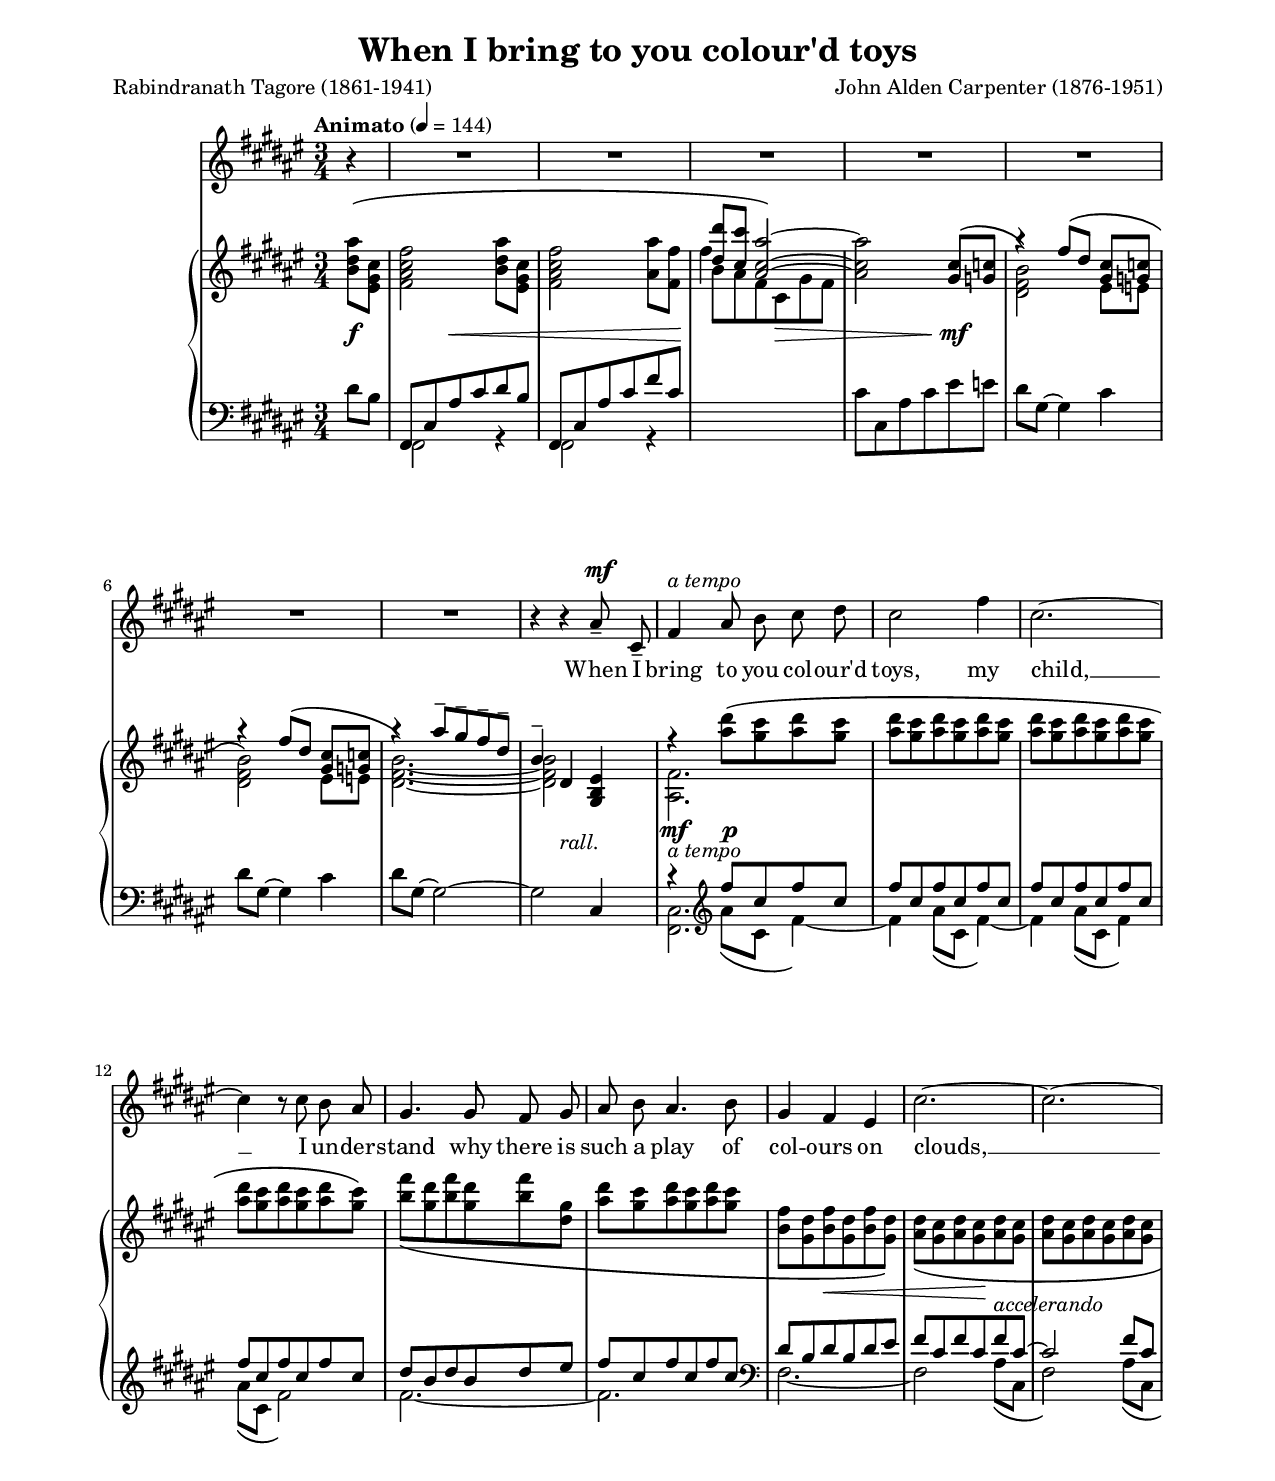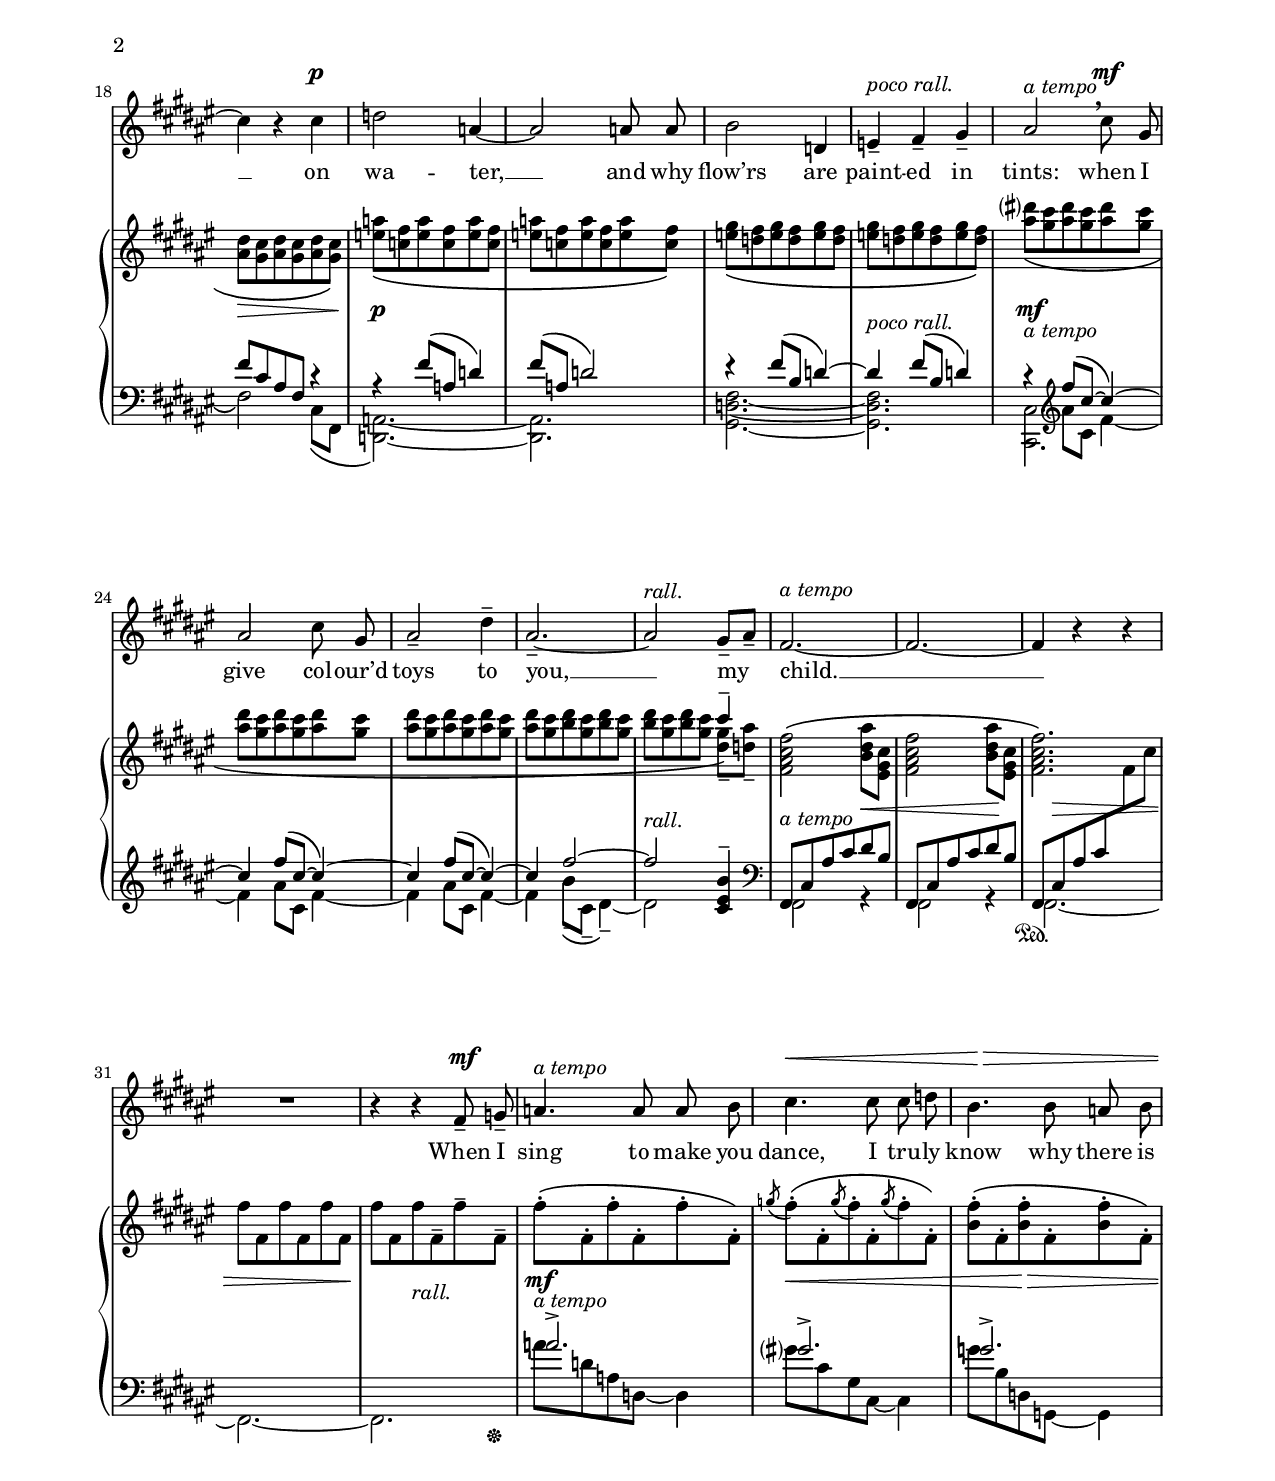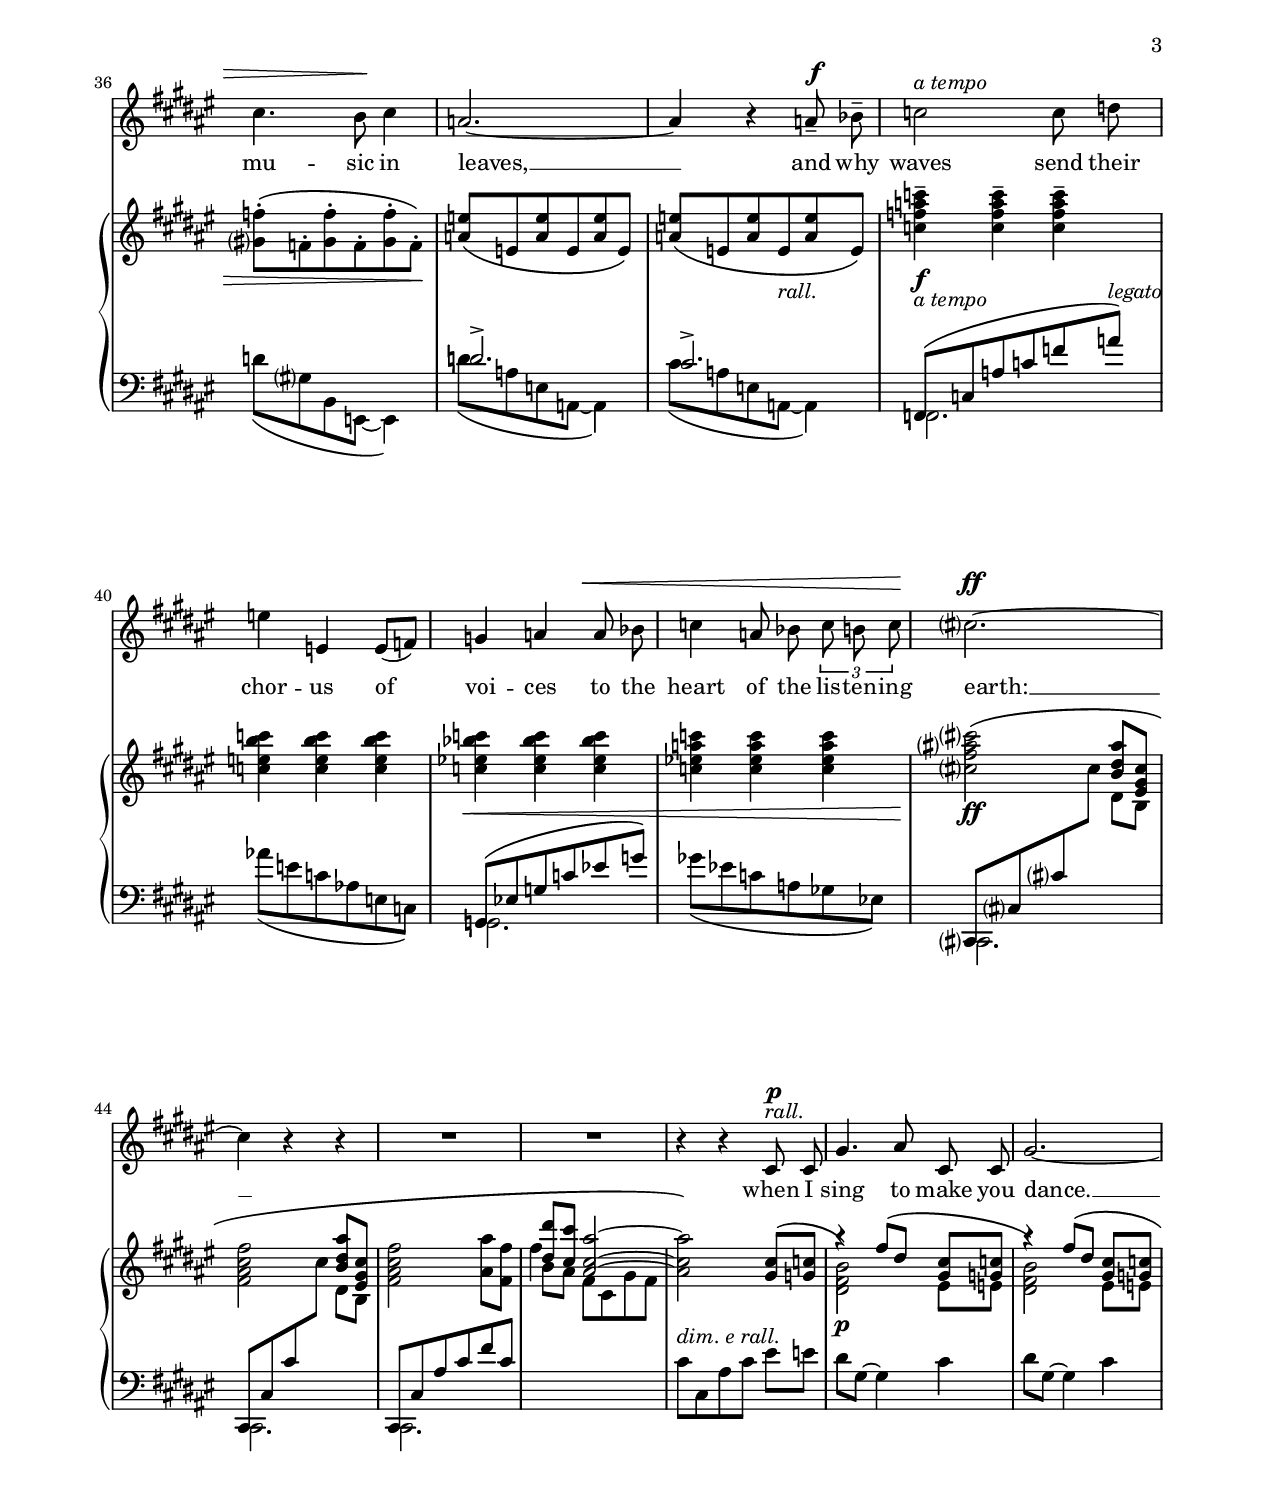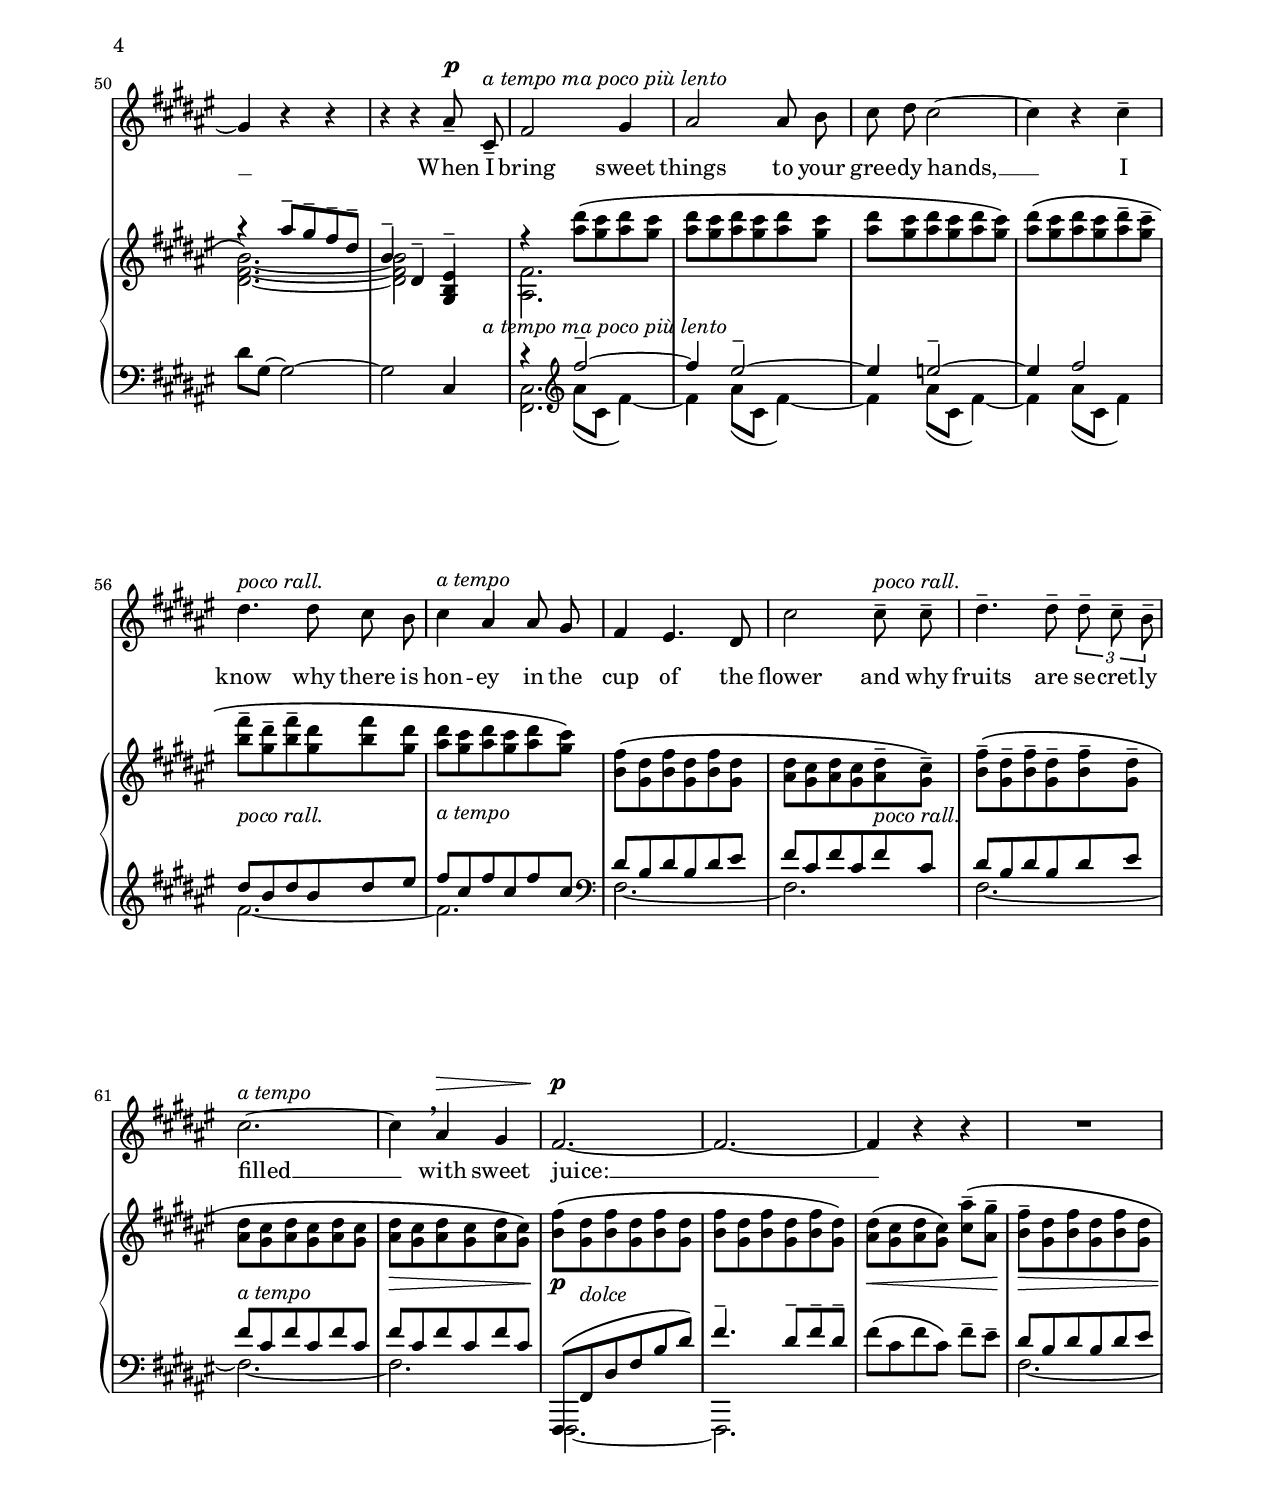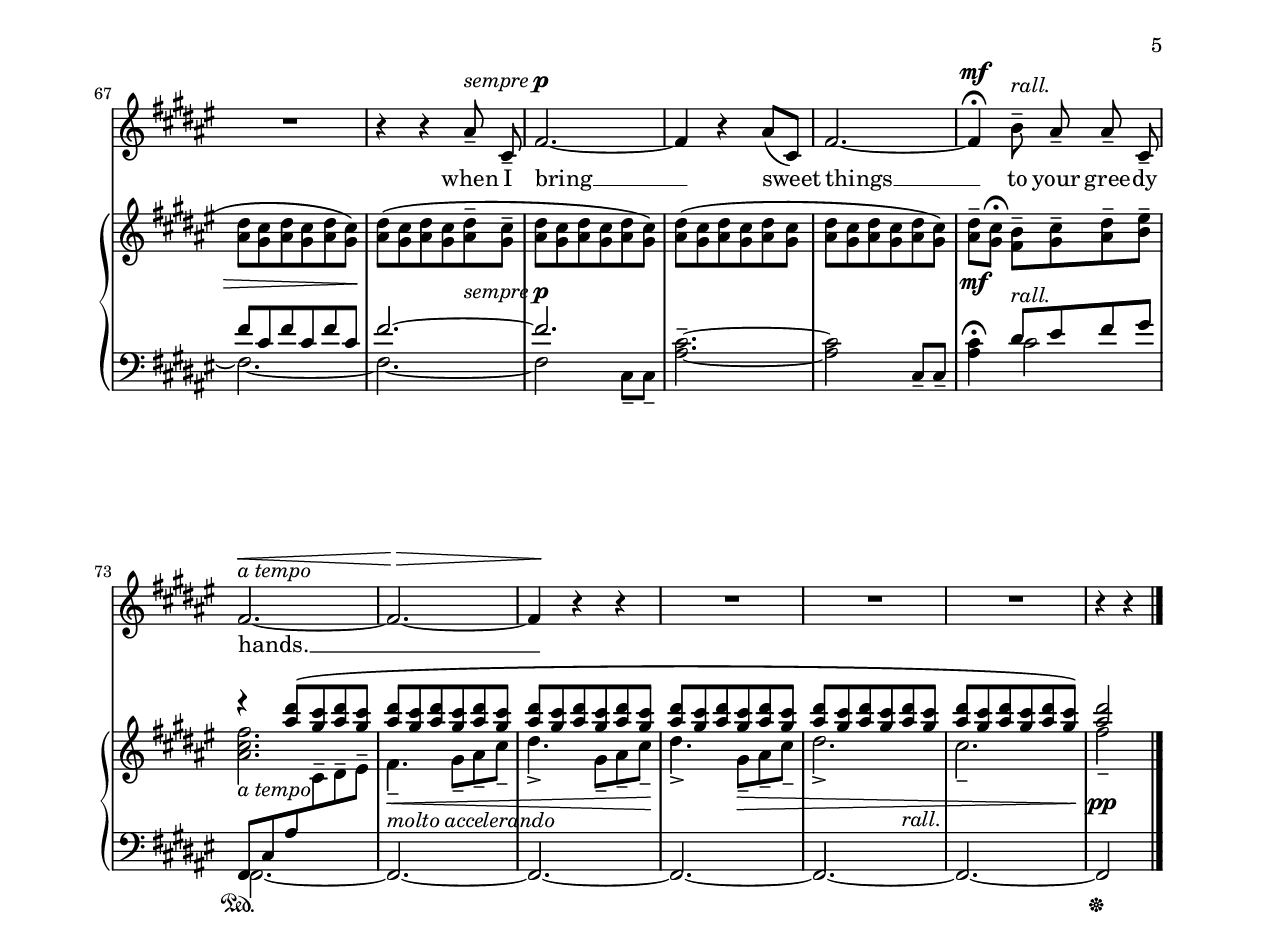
% !TEX TS-program = lilypond

\version "2.18.2"  % necessary for upgrading to future LilyPond versions.
\language "english"

\paper { 
	#(set-paper-size "letter")
	left-margin = 0.75 \in
	right-margin = 0.75 \in
	top-margin = 0.75 \in
	bottom-margin = 0.75 \in
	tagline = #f
}

#(ly:set-option 'midi-extension "mid")
#(set-global-staff-size 18)

\header {
    title = "When I bring to you colour'd toys" 
    poet = "Rabindranath Tagore (1861-1941)"
    composer = "John Alden Carpenter (1876-1951)"
 
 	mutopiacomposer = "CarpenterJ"
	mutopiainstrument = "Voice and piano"
	date = "June--September 1913"
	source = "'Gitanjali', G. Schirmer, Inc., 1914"
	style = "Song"  
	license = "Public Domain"
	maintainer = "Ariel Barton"
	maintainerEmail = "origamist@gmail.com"
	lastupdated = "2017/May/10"

}

VoiceMusic =  { 
  \key fs \major
  \partial 4 r 
  \set autoBeaming = ##f
  \compressFullBarRests
  R2.*7 |
  r4 r as'8-- cs'-- |
  fs'4 as'8 b' cs'' ds'' | \barNumberCheck #10
  cs''2 fs''4 |
  cs''2. ~ |
  cs''4 r8 cs'' b' as' |
  gs'4. gs'8 fs' gs' |
  as' b' as'4. b'8 | \barNumberCheck #15
  gs'4 fs' es' |
  cs''2. ~ |
  cs'' ~ |
  cs''4 r cs'' |
  d''2 a'4 ~ | \barNumberCheck #20
  a'2 a'8 a' |
  b'2 d'4 |
  e'-- fs'-- gs'-- |
  as'2 \breathe cs''8 gs' |
  as'2 cs''8 gs' | \barNumberCheck #25
  as'2-- ds''4-- |
  as'2.-- ~ |
  as'2 gs'8--[ as'--] |
  fs'2. ~ |
  fs' ~ | \barNumberCheck #30
  fs'4 r r |
  R2. |
  r4 r fs'8-- g'-- |
  a'4. a'8 a' b' |
  cs''4. cs''8 cs'' d'' | \barNumberCheck #35
  b'4. b'8 a' b' |
  cs''4. b'8 cs''4 |
  a'2. ~ |
  a'4 r a'8-- bf'-- |
  c''2 c''8 d'' | \barNumberCheck #40
  e''4 e' e'8([ f']) |
  g'4 a' a'8 bf' |
  c''4 a'8 bf' \tuplet 3/2 { c''8 b' c'' } |
  cs''?2. ~ |
  cs''4 r r | \barNumberCheck #45
   R2.*2  |
  r4 r cs'8 cs' |
  gs'4. as'8 cs' cs' |
  gs'2. ~ | \barNumberCheck #50
  gs'4 r r |
  r r as'8-- cs'-- |
  fs'2 gs'4 |
  as'2 as'8 b' |
  cs'' ds'' cs''2 ~ | \barNumberCheck #55
  cs''4 r cs''-- |
  ds''4. ds''8 cs'' b' |
  cs''4 as' as'8 gs' |
  fs'4 es'4. ds'8 |
  cs''2 cs''8-- cs''-- | \barNumberCheck #60
  ds''4.-- ds''8-- \tuplet 3/2 { ds''8-- cs''-- b'-- } |
  cs''2. ~ |
  cs''4 \breathe as' gs' |
  fs'2. ~ |
  fs' ~ | \barNumberCheck #65
  fs'4 r r |
  R2.*2 |
  r4 r as'8-- cs'-- |
  fs'2. ~ | \barNumberCheck #70
  fs'4 r as'8([ cs']) |
  fs'2. ~ |
  fs'4\fermata b'8-- as'-- as'-- cs'-- |
  fs'2. ~ |
  fs' ~ | \barNumberCheck #75
  fs'4\! r r |
  R2.*3 |
  r4 r  \bar "|."
}

sempreP = \markup { sempre \dynamic p }
	
expressiveMarks = \new Dynamics {
	\dynamicNeutral
	\tempo "Animato" 4 = 144
	\time 3/4
	\partial 4 
	\tag #'Vocalist { s4 | s2.*7 } 
	\tag #'Piano { s8\f s8 | s4 s8\< s4. | s2 s8 s8\! | s4. s8\> s4 | s2 s8 \mf s8 | s2.*3 } 
	| \barNumberCheck #8
	s4 \tag #'Piano { s4-"rall." s8 } \tag #'Vocalist { s4 s8\mf } s8 | 
	\tag #'Vocalist { s4-"a tempo" s8 }
	\tag #'Piano { s4-"a tempo" \mf s8 \p } 
	s4. |  \barNumberCheck #10
	s2. | s2. | s2. | s2. | s2. |  \barNumberCheck #15
	\tag #'Vocalist { s2. s2. s2. }
	\tag #'Piano { s4 s4\< s4 | s4. s8\! s4-"accelerando" | s2. }
	|  \barNumberCheck #18
	\tag #'Vocalist { s2 s4^\p } \tag #'Piano { s8\> s8 s2 } | 
	\tag #'Vocalist { s2. } \tag #'Piano { s8\p s8 s2 }
	| s2 \breathe s8 s | 
	s2. |
	s4-"poco rall." s2 |   \barNumberCheck #23
	\tag #'Vocalist { s2-"a tempo" \breathe s8^\mf s8 } 
	\tag #'Piano { s4-"a tempo" \mf s2 } | 
	s2. | s2. | s2. | s2-"rall." s4 |  \barNumberCheck #28
	\tag #'Vocalist { s2.-"a tempo"  | s2. | s2. | s2. } | 
	\tag #'Piano { s4.-"a tempo" s8  s4\<  | s2 s4\! | s8 s8\> s2 | s2. }
	|  \barNumberCheck #32

	\tag #'Vocalist { s2 s8 \mf s8 | s4.-"a tempo" s4. | }
	\tag #'Piano { s4\! s2-"rall." | s8-"a tempo" \mf s2 s8 | } 
	\override Hairpin.to-barline = ##f 
	s4.\< s4. |  \barNumberCheck #35	
	\tag #'Vocalist { s4.\> s4. | s4. s8\! s4 } 
	\tag #'Piano { s4 s8\> s4. | s4. s4 s8\! } 
	\override Hairpin.to-barline = ##t
	s2. | 
	\tag #'Vocalist { s2 s8\f s | s2-"a tempo" s4 } 
	\tag #'Piano { s4. s4.-"rall." | s4-"a tempo"\f s4. s8-"legato" } 
	|  \barNumberCheck #40
	s2. | 
	\tag #'Vocalist { s2 s8\< s8 }
	\tag #'Piano { s4\< s4 s4 }
	s2. | s2.\ff | s2. |  \barNumberCheck #45
	s2.*2 | 
	\tag #'Vocalist { s2 s8-"rall."\p s8 | s2. }
	\tag #'Piano { s8-"dim. e rall." s8 s2 | s8\p s8 s2 }
	s2. | \barNumberCheck #50
	s2. | 

	s2 \tag #'Vocalist { s8\p } \tag #'Piano { s8 } s8-"a tempo ma poco più lento" | 
	s2. | s2. | s2. | \barNumberCheck #55
	s2. | 
	s4.-"poco rall." s4. | s4-"a tempo" s2 | s2. | 
	s2 s8-"poco rall." s8 | \barNumberCheck #60
	s2. | 
	s2.-"a tempo" | 
	\tag #'Vocalist { s4 \breathe s4\> s4 | s2.\p } 
	\tag #'Piano { s8\> s8 s2 | s8\p s8-"dolce" s2 } 
	s2. |  \barNumberCheck #65
	\tag #'Vocalist { s2. | s2. | s2. } 
	\tag #'Piano { s8\< s8 s2 | s8\> s8 s2 | s2 s8 s8\! } 
	s2 s8-\sempreP s8 |s2. | \barNumberCheck #70
	 s2. | s2. |
	s4^\mf s8-"rall." s4. |  \barNumberCheck #73
	%
	\override Hairpin.to-barline = ##f
	\tag #'Vocalist { s2.-"a tempo"\< s2.\> s4\! s2 }  
	\override Hairpin.to-barline = ##t
	\tag #'Piano { s2.^"a tempo" s2.-"molto accelerando"\< s2. }  
	| \barNumberCheck # 76
	\tag #'Vocalist { s2.*3 | s2 }
	\tag #'Piano { s4.\! s4.\> s2 s4-"rall." s2. | s2\pp }
	\bar "|."
}

sustainMarkings = \new Dynamics {
	s4 s2.*29 s2.\sustainOn s2. s2 s8 s8\sustainOff 
	s2.*40 s2.\sustainOn s2.*5 s2\sustainOff
}

Words = \lyricmode{
	When I bring to you col -- our'd toys, my child, __
	I un -- der -- stand why there is such a play of col -- ours on
	clouds, __  on wa -- ter, __ and why flow’rs are paint -- ed in tints: 
	when I give col -- our’d toys to you, __ my child. __

	When I sing to make you dance, 
	I tru -- ly know why there is mu -- sic in leaves, __
	and why waves send their chor -- us of voi -- ces to the 
	heart of the lis -- ten -- ing earth: __
	when I sing to make you dance. __

	When I bring sweet things to your gree -- dy hands, __
	I know why there is hon -- ey in the cup of the flower 
	and why fruits are se -- cret -- ly filled __ with sweet juice: __
	when I bring __ sweet things __ to your gree -- dy hands. __
}

PianoUpMusic = \relative c'{
	\key fs \major
	\partial 4
	<b' ds as'>8\( <es, gs cs>8 |
	<fs as cs fs>2 <b ds as'>8 <es, gs cs>8 |
	<fs as cs fs>2 <as as'>8 <fs fs'>8 |
	<< 	{\voiceOne <ds' ds'>8 <cs cs'>8 <as cs as'>2\)~ }
		\new Voice {\voiceTwo b8 as8 fs8 cs gs' fs }
		\new Voice {\voiceFour fs'4 }
		>> \oneVoice |
	< as, cs as'>2 <gs cs>8\( <g c>8 |  \barNumberCheck #5
	<< {
			\voiceTwo <ds fs b>2\) es8 e8 | 
			\voiceOne r4 fs'8\( ds8 <cs gs>[ <c g>8] |
			\voiceTwo <ds, fs b>2.\)~ |
			\voiceTwo <ds fs b>2 s4 |
			<as fs'>2.
		}
		\new Voice {
			\voiceOne r4 fs''8\( ds8 <cs gs>[ <c g>8] | 
			\voiceTwo <ds, fs b>2\) es8 e8 |
			\voiceOne r4 as'8\tenuto gs\tenuto fs\tenuto ds\tenuto |
			\voiceOne b4\tenuto ds,4 <gs, b es>4 |
			r4 \oneVoice <as'' ds>8\( <gs cs> <as ds> <gs cs> |
			<as ds>8 <gs cs>8 <as ds>8 <gs cs>8 <as ds>8 <gs cs>8 |
			<as ds>8 <gs cs>8 <as ds>8 <gs cs>8 <as ds>8 <gs cs>8 |
			<as ds>8 <gs cs>8 <as ds>8 <gs cs>8 <as ds>8 <gs cs>8\) |
		}
	>> 
	<b fs'>8\( <gs ds'> <b fs'> <gs ds'> <b fs'> <gs ds> |
	<as ds>8 <gs cs> <as ds> <gs cs> <as ds> <gs cs> | \barNumberCheck #15
	<b, fs'>8 <gs ds'> <b fs'> <gs ds'> <b fs'> <gs ds'> \) |
	<as ds>8\( <gs cs> <as ds> <gs cs> <as ds> <gs cs> |
	<as ds>8 <gs cs> <as ds> <gs cs> <as ds> <gs cs> |
	<as ds>8 <gs cs> <as ds> <gs cs> <as ds> <gs cs>\) |
	<e' a>8\( <c fs> <e a> <c fs> <e a> <c fs> | \barNumberCheck #20
	<e a>8 <c fs> <e a> <c fs> <e a> <c fs>\) |
	<e gs>8\( <d fs> <e gs> <d fs> <e gs> <d fs> |
	<e gs>8 <d fs> <e gs> <d fs> <e gs> <d fs>\) |
	<as' ds?>8\( <gs cs> <as ds> <gs cs> <as ds> <gs cs> |
	<as ds>8 <gs cs> <as ds> <gs cs> <as ds> <gs cs> | \barNumberCheck #25
	<as ds>8 <gs cs> <as ds> <gs cs> <as ds> <gs cs> |
	<as ds>8 <gs cs> <b ds> <gs cs> <b ds> <gs cs> |
	<b ds>8 <gs cs>8 <b ds> <gs cs> 
		<< {\voiceOne cs4\tenuto\) } 
		\new Voice {\voiceTwo <ds, gs>8\tenuto <d as'>8\tenuto } >> 
		\oneVoice | 
	<fs, as cs fs>2\( <b ds as'>8 <es, gs cs>8 |
	<fs as cs fs>2 <b ds as'>8 <es, gs cs>8 | \barNumberCheck #30
	<fs as cs fs>2.\) |
	fs'8 fs, fs' fs, fs' fs, |
	fs'8 fs, fs' fs,\tenuto fs'\tenuto fs,\tenuto |
	fs'\staccato\( fs,\staccato fs'\staccato fs,\staccato fs'\staccato fs,\staccato\) |
	\acciaccatura g'8 fs\staccato\( fs,\staccato \acciaccatura g'8 fs\staccato fs,\staccato \acciaccatura g'8 fs\staccato fs,\staccato\) | \barNumberCheck #35
	<fs' b,>\staccato\( fs,\staccato <fs' b,>\staccato fs,\staccato <fs' b,>\staccato fs,\staccato\) |
	<f' gs,?>\staccato\( f,\staccato <f' gs,>\staccato f,\staccato <f' gs,>\staccato f,\staccato\) |
	<a e'>8\( e <a e'> e <a e'> e\) |
	<a e'>8\( e <a e'> e <a e'> e\) |
	<c' f a c>4\tenuto <c f a c>\tenuto <c f a c>\tenuto | \barNumberCheck #40
	<c e b' c>4 <c e b' c> <c e b' c> |
	<c ef bf' c>4 <c ef bf' c> <c ef bf' c> |
	<c ef a c>4 <c ef a c>4 <c ef a c>4 |
	<cs? fs as? cs?>2\( << {\voiceOne <b ds as'>8 <es, gs cs>8 } 
		\new Voice {\voiceTwo ds8 b8 } >> 
		\oneVoice |
	<fs' as cs fs>2
	<< {\voiceOne <b ds as'>8 <es, gs cs>8 } 
		\new Voice {\voiceTwo ds8 b8 } >> 
		\oneVoice | \barNumberCheck #45
	<fs' as cs fs>2 <as as'>8 <fs fs'>8 |
	<<  
		 {\voiceOne <ds' ds'>8 <cs cs'>8 <as cs as'>2~ }
		\new Voice {\voiceFour fs'4 } 
		\new Voice {\voiceTwo b,8[ as8] fs8 cs8 gs' fs }
		>> 
		\oneVoice |
	<as cs as'>2\) <gs cs>8\( <g c>8 |  \barNumberCheck #48
	<<  
		{
			\voiceTwo <ds fs b>2\) es8 e8 | 
			\voiceOne r4 fs'8\([ ds] <cs gs> <c g> | 
			\voiceTwo <ds, fs b>2.\)~ <ds fs b>2 s4 | 
			\voiceOne r4 \oneVoice <as'' ds>8\( <gs cs>8 <as ds>8 <gs cs>8}
		\new Voice { 
			\voiceOne r4 fs8\([ ds] <cs gs> <c g> | 
			\voiceTwo <ds, fs b>2\) es8 e8 | 
			\voiceOne r4 as'8\tenuto gs\tenuto  fs\tenuto  ds\tenuto | b4\tenuto 	ds,4\tenuto <gs, b es>4\tenuto | 
			\voiceTwo <as fs'>2. }
		>> 
		\oneVoice | \barNumberCheck #53
	<as'' ds>8 <gs cs> <as ds> <gs cs> <as ds> <gs cs> |
	<as ds>8 <gs cs> <as ds> <gs cs> <as ds> <gs cs>\) |
	<as ds>8\( <gs cs> <as ds> <gs cs> <as ds>\tenuto <gs cs>\tenuto |
	<b fs'>8\tenuto <gs ds'>8\tenuto <b fs'>\tenuto <gs ds'> <b fs'>8 <gs ds'> |
	<as ds>8 <gs cs> <as ds> <gs cs> <as ds> <gs cs>\) |
	<b, fs'>8\( <gs ds'> <b fs'> <gs ds'> <b fs'> <gs ds'> |
	<as ds>8 <gs cs> <as ds> <gs cs> <as ds>\tenuto <gs cs>\tenuto\) | \barNumberCheck #60
	<b fs'>8\tenuto\( <gs ds'>\tenuto <b fs'>8\tenuto <gs ds'>\tenuto <b fs'>8\tenuto <gs ds'>\tenuto |
	<as ds>8 <gs cs> <as ds> <gs cs> <as ds> <gs cs> |
	<as ds>8 <gs cs> <as ds> <gs cs> <as ds> <gs cs>\) |
	<b fs'>8\( <gs ds'> <b fs'> <gs ds'> <b fs'> <gs ds'> |
	<b fs'>8 <gs ds'> <b fs'> <gs ds'> <b fs'> <gs ds'>\) | \barNumberCheck #65
	<as ds>8\( <gs cs> <as ds> <gs cs>\) <cs as'>\tenuto\([ <as gs'>]\tenuto |
	<b fs'>8\tenuto <gs ds'> <b fs'> <gs ds'> <b fs'> <gs ds'> |
	<as ds>8 <gs cs> <as ds> <gs cs> <as ds> <gs cs>\) |
	<as ds>8\( <gs cs> <as ds> <gs cs> <as ds>\tenuto <gs cs>\tenuto |
	<as ds>8 <gs cs> <as ds> <gs cs> <as ds> <gs cs>\) | \barNumberCheck #70
	<as ds>8\( <gs cs> <as ds> <gs cs> <as ds> <gs cs> |
	<as ds>8 <gs cs> <as ds> <gs cs> <as ds> <gs cs>\) |
	<as ds>8[\tenuto <gs cs>]\fermata <fs b>[\tenuto <gs cs>\tenuto <as ds>\tenuto <b es>]\tenuto | \barNumberCheck #73
	<< {\voiceOne r4  <as' ds>8\( <gs cs> <as ds> <gs cs> |
		<as ds> <gs cs> <as ds> <gs cs> <as ds> <gs cs> |
		<as ds> <gs cs> <as ds> <gs cs> <as ds> <gs cs> |
		<as ds> <gs cs> <as ds> <gs cs> <as ds> <gs cs> |
		<as ds> <gs cs> <as ds> <gs cs> <as ds> <gs cs> |
		<as ds> <gs cs> <as ds> <gs cs> <as ds> <gs cs>\) |
		<as ds>2 }
		\new Voice { \voiceTwo
		<as, cs fs>2. |
		fs4.\tenuto gs8\tenuto as\tenuto cs\tenuto |
		ds4.\accent gs,8\tenuto as\tenuto cs\tenuto |
		ds4.\accent gs,8\tenuto as\tenuto cs\tenuto |
		ds2.\accent |
		cs2.\tenuto
		fs2\tenuto
		}
	>>
}

PianoDownMusic = {
  \key fs \major
  \partial 4
  ds'8 b |
  << {
	   \voiceOne fs,8 cs as cs' ds' b |
	   fs, cs as cs' fs' cs'
	 } \new Voice { \voiceTwo fs,2 r4 fs,2 r4 } 
  >> \oneVoice s2. cs'8 cs as cs' es' e' | \barNumberCheck #5
  ds' gs ~ gs4 cs' |
  ds'8 gs ~ gs4 cs' |
  ds'8 gs ~ gs2 ~ |
  gs cs4 | \barNumberCheck #9
  << {
	   \voiceOne r4 \clef "treble"
	   fs''8 cs'' fs'' cs'' |
	   fs'' cs'' fs'' cs'' fs'' cs'' |
	   fs'' cs'' fs'' cs'' fs'' cs'' |
	   fs'' cs'' fs'' cs'' fs'' cs'' |
	   ds'' b' ds'' b' ds'' es'' |
	   fs'' cs'' fs'' cs'' fs'' cs'' | \barNumberCheck #15
	   \clef "bass"
	   ds' b ds' b ds' es' |
	   fs' cs' fs' cs' fs' cs' ~ |
	   cs'2 fs'8 cs' |
	   fs' cs' as fs r4 |
	   r fs'8\( a d'4\) | \barNumberCheck #20
	   fs'8\( a d'2\) |
	   r4 fs'8\( b d'4\) ~ |
	   d' fs'8\( b d'4\) |	  
	 } \new Voice {
	   \voiceTwo s4 as'8\( cs' fs'4 ~\) |
	   fs' as'8\( cs' fs'4 ~\) |
	   fs' as'8\( cs' fs'4\) |
	   as'8\( cs' fs'2\) |
	   fs'2. ~ fs' | \barNumberCheck #15
	   fs ~ |
	   fs2 as8\( cs |
	   fs2\) as8\( cs |
	   fs2\) cs8\( fs, |
	   < a, d, >2.\) ~ | \barNumberCheck #20
	   < a, d, > |
	   < gs, d fs > ~ |
	   < gs, d fs > |	  
	 } \new Voice { \voiceTwo < fs, cs >2. } 
  >> 
  |  \barNumberCheck #23
  << {
	   \voiceOne r4 \clef "treble"
	   fs''8\( cs'' ~ cs''4\) ~ |
	   cs'' fs''8\( cs'' ~ cs''4\) ~ | \barNumberCheck #25
	   cs'' fs''8\( cs'' ~ cs''4\) ~ |
	   cs'' fs''2 ~ |
	   fs'' < cs' es' b' >4-- \clef "bass"
	   |
	   fs,8 cs as cs' ds' b |
	   fs, cs as cs' ds' b | \barNumberCheck #30
	   fs, cs as cs' \change Staff = "Piano.up" \oneVoice fs'8 cs'' |
	   s2. s \change Staff = "Piano.down" \voiceOne a'-> |
	   gs'-> | \barNumberCheck #35
	   g'-> |
	   s d'-> |
	   cs'-> |
	   f,8\( c a c' f' a'\) |
	   s2. g,8\( ef g c' ef' g'\) |
	   s2. cs,?8 cs? cs'? \change Staff = "Piano.up" \voiceTwo cs''8 s4 \change Staff = "Piano.down" \voiceOne | 
	   cs,8 cs cs' \change Staff = "Piano.up" \voiceTwo cs''8 s4 \change Staff = "Piano.down" | \barNumberCheck #45
	   \voiceOne cs,8 cs as cs' fs' cs' |
	  
	 } \new Voice {
	   \voiceTwo s4 as'8 cs' fs'4 ~ |
	   fs' as'8 cs' fs'4 ~ | \barNumberCheck #25
	   fs' as'8 cs' fs'4 ~ |
	   fs' b'8\(-- cs'-- ds'4\)-- ~ |
	   ds'2 s4 |
	   fs,2 r4 |
	   fs,2 r4 | \barNumberCheck #30
	   fs,2. ~ |
	   fs, ~ |
	   << { fs,2. } {s2 s8 s8 } >> |
	   a'8 d' a d ~ d4 |
	   gs'?8 cs' gs cs ~ cs4 | \barNumberCheck #35
	   g'8 b d g, ~ g,4 |
	   d'8\( gs? b, e, ~ e,4\) |
	   d'8\( a e a, ~ a,4\) |
	   cs'8\( a e a, ~ a,4\) |
	   f,2. | \barNumberCheck #40
	   af'8\( e' c' af e c\) |
	   g,2. |
	   gf'8\( ef' c' a gf ef\) |
	   cs,2. cs, | \barNumberCheck #45
	   cs,
	 } \new Voice { \voiceTwo < cs, cs >2. } 
  >> \oneVoice
  s2. | \barNumberCheck #47
  cs'8 cs as cs' es'[ e'] | 
  ds' gs ~ gs4 cs' |
  ds'8 gs ~ gs4 cs' | \barNumberCheck #50
  ds'8 gs ~ gs2 ~ |
  gs cs4 |  \barNumberCheck #52
  << {
	   \voiceOne r4 \clef "treble"
	   fs''2-- ~ |
	   fs''4 es''2-- ~ |
	   es''4 e''2-- ~ | \barNumberCheck #55
	   e''4 fs''2 |
	   ds''8 b' ds'' b' ds'' es'' |
	   fs'' cs'' fs'' cs'' fs'' cs'' |
	   \clef "bass"
	   ds' b ds' b ds' es' |
	   fs' cs' fs' cs' fs' cs' | \barNumberCheck #60
	   ds' b ds' b ds' es' |
	   fs' cs' fs' cs' fs' cs' |
	   fs' cs' fs' cs' fs' cs' |
	   fs,,\( fs, ds fs b ds'\) |
	   fs'4.-- ds'8-- fs'-- ds'-- |  \barNumberCheck #65
	   s2. |
	   ds'8 b ds' b ds' es' |
	   fs' cs' fs' cs' fs' cs' |
	   fs'2. ~ |
	   fs'
	 } \new Voice {
	   \voiceTwo s4 as'8\( cs' fs'4\) ~ |
	   fs' as'8\( cs' fs'4\) ~ |
	   fs' as'8\( cs' fs'4\) ~ | \barNumberCheck #55
	   fs' as'8\( cs' fs'4\) |
	   fs'2. ~ fs' |
	   fs ~ |
	   fs | \barNumberCheck #60
	   fs ~ |
	   fs ~ |
	   fs |
	   fs,, ~ |
	   fs,, | \barNumberCheck #65
	   \oneVoice fs'8\( cs' fs' cs'\) fs'--[ es'--] | 
	   \voiceTwo fs2. ~ |
	   fs~ fs~ fs2 cs8-- cs--
	 } \new Voice { \voiceTwo < fs, cs >2. } 
  >> \oneVoice 
  | \barNumberCheck #70
  < as cs' >2.-- ~ |
  < as cs' >2 cs8-- cs-- |
  < as cs' >4\fermata 
  << {
	   \voiceOne ds'8 es' fs' gs' |
	   \oneVoice fs,8 cs as \change Staff = "Piano.up" cs'-- ds'-- es'--
	 } \new Voice {
	   \voiceTwo cs'2 fs,2.~ 
	   \oneVoice fs, ~ fs, ~ fs, ~ fs, ~ fs, ~ fs,2
	 } 
  >>
}


\score { 
	<< 	
		\keepWithTag #'Vocalist \expressiveMarks
		\new Staff = "vocalist" <<
			\set Staff.midiInstrument = #"clarinet"
			\set Staff.midiMaximumVolume = #1.0
			\new Voice = "vocalist" {
				\clef treble
				\VoiceMusic
			}
		>>
		\new Lyrics \lyricsto "vocalist" {
			\Words
		}
		
		\new PianoStaff = "Piano" <<
			\set PianoStaff.midiInstrument = #"acoustic grand"
			\set PianoStaff.midiMaximumVolume = #0.6
			\new Staff = "Piano.up" { \clef treble \PianoUpMusic }
			\keepWithTag #'Piano \expressiveMarks
			\new Staff = "Piano.down" { \clef bass \PianoDownMusic}
			\sustainMarkings
		>>
	>>
	\layout {	}
	\midi {  }
}%% end of score-block 
